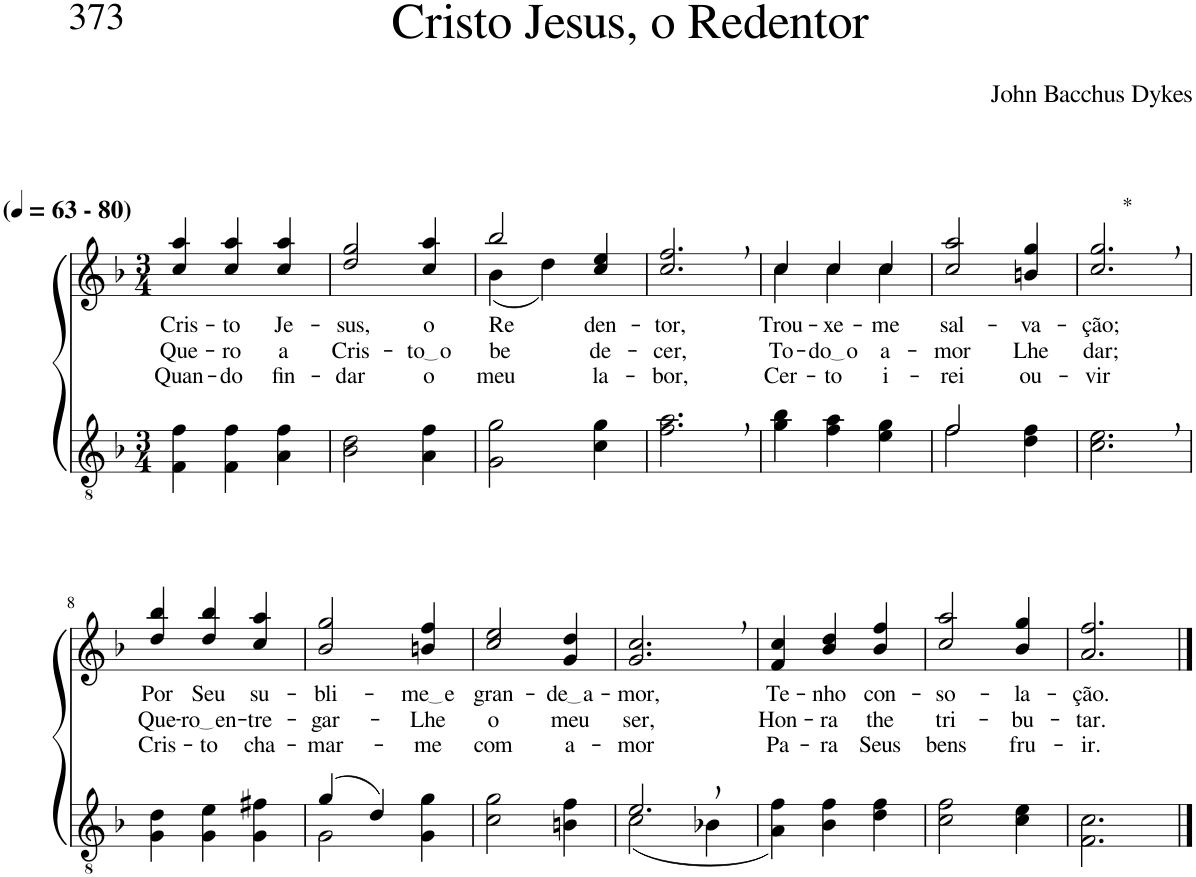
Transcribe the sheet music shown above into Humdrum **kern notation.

**kern	**kern	**text	**text	**text
*part2	*part1	*part1	*part1	*part1
*staff2	*staff1	*staff1	*staff1	*staff1
*I"Parte III e IV	*I"Parte I e II	*	*	*
*clefGv2	*clefG2	*	*	*
*Trd5c9	*Trd5c9	*	*	*
*k[b-]	*k[b-]	*	*	*
*M3/4	*M3/4	*	*	*
*MM63	*MM63	*	*	*
=1	=1	=1	=1	=1
!	!LO:TX:a:B:t=(	!	!	!
!	!LO:TX:a:B:t=- 80)	!	!	!
!	!	!LO:LY:b	!LO:LY:b	!LO:LY:b
4F\ 4f\	4cc/ 4aa/	Cris-	Que-	Quan-
!	!	!LO:LY:b	!LO:LY:b	!LO:LY:b
4F\ 4f\	4cc/ 4aa/	-to	-ro	-do
!	!	!LO:LY:b	!LO:LY:b	!LO:LY:b
4A\ 4f\	4cc/ 4aa/	Je-	a	fin-
=2	=2	=2	=2	=2
!	!	!LO:LY:b	!LO:LY:b	!LO:LY:b
2B-\ 2d\	2dd/ 2gg/	-sus,	Cris-	-dar
!	!	!LO:LY:b	!LO:LY:b	!LO:LY:b
4A\ 4f\	4cc/ 4aa/	o	to o	o
=3	=3	=3	=3	=3
*	*^	*	*	*
!	!	!	!LO:LY:b	!LO:LY:b	!LO:LY:b
2G\ 2g\	2bb-/	(4b-\	Re-	be-	meu
.	.	4dd\)	.	.	.
!	!	!	!LO:LY:b	!LO:LY:b	!LO:LY:b
4c\ 4g\	4cc/ 4ee/	4ryy	-den-	-de-	la-
=4	=4	=4	=4	=4	=4
!	!	!	!LO:LY:b	!LO:LY:b	!LO:LY:b
*	*v	*v	*	*	*
2.f\, 2.a\,	2.cc/, 2.ff/,	-tor,	-cer,	-bor,
=5	=5	=5	=5	=5
!	!	!LO:LY:b	!LO:LY:b	!LO:LY:b
*	*^	*	*	*
4g\ 4b-\	4cc\	4cc/	Trou-	To-	Cer-
!	!	!	!LO:LY:b	!LO:LY:b	!LO:LY:b
4f\ 4a\	4cc\	4cc/	-xe-	do o	-to
!	!	!	!LO:LY:b	!LO:LY:b	!LO:LY:b
4e\ 4g\	4cc\	4cc/	-me	a-	i-
=6	=6	=6	=6	=6	=6
*^	*	*	*	*	*
!	!	!	!	!LO:LY:b	!LO:LY:b	!LO:LY:b
*	*	*v	*v	*	*	*
2f/	2f\	2cc/ 2aa/	sal-	-mor	-rei
!	!	!	!LO:LY:b	!LO:LY:b	!LO:LY:b
4ryy	4d\ 4f\	4bn/ 4gg/	-va-	Lhe	ou-
=7	=7	=7	=7	=7	=7
!	!	!LO:TX:a:t=*	!	!	!
!	!	!	!LO:LY:b	!LO:LY:b	!LO:LY:b
*v	*v	*	*	*	*
2.c\, 2.e\,	2.cc/, 2.gg/,	-ção;	dar;	-vir
!!LO:LB:g=z
=8	=8	=8	=8	=8
!	!	!LO:LY:b	!LO:LY:b	!LO:LY:b
4G\ 4d\	4dd/ 4bb-/	Por	Que-	Cris-
!	!	!LO:LY:b	!LO:LY:b	!LO:LY:b
4G\ 4e\	4dd/ 4bb-/	Seu	ro en	-to
!	!	!LO:LY:b	!LO:LY:b	!LO:LY:b
4G\ 4f#X\	4cc/ 4aa/	su-	-tre-	cha-
=9	=9	=9	=9	=9
*^	*	*	*	*
!	!	!	!LO:LY:b	!LO:LY:b	!LO:LY:b
(4g/	2G\	2b-/ 2gg/	-bli-	-gar-	-mar-
4d/)	.	.	.	.	.
!	!	!	!LO:LY:b	!LO:LY:b	!LO:LY:b
4ryy	4G\ 4g\	4bn/ 4ff/	me e	-Lhe	-me
=10	=10	=10	=10	=10	=10
!	!	!	!LO:LY:b	!LO:LY:b	!LO:LY:b
*v	*v	*	*	*	*
2c\ 2g\	2cc/ 2ee/	gran-	o	com
!	!	!LO:LY:b	!LO:LY:b	!LO:LY:b
4Bn\ 4f\	4g/ 4dd/	de a	meu	a-
=11	=11	=11	=11	=11
*^	*	*	*	*
!	!	!	!LO:LY:b	!LO:LY:b	!LO:LY:b
2.e,/	(2c\	2.g/, 2.cc/,	-mor,	ser,	-mor
.	4B-X\	.	.	.	.
=12	=12	=12	=12	=12	=12
!	!	!	!LO:LY:b	!LO:LY:b	!LO:LY:b
*v	*v	*	*	*	*
4A\ 4f\)	4f/ 4cc/	Te-	Hon-	Pa-
!	!	!LO:LY:b	!LO:LY:b	!LO:LY:b
4B-\ 4f\	4b-/ 4dd/	-nho	-ra	-ra
!	!	!LO:LY:b	!LO:LY:b	!LO:LY:b
4d\ 4f\	4b-/ 4ff/	con-	the	Seus
=13	=13	=13	=13	=13
!	!	!LO:LY:b	!LO:LY:b	!LO:LY:b
2c\ 2f\	2cc/ 2aa/	-so-	tri-	bens
!	!	!LO:LY:b	!LO:LY:b	!LO:LY:b
4c\ 4e\	4b-/ 4gg/	-la-	-bu-	fru-
=14	=14	=14	=14	=14
!	!	!LO:LY:b	!LO:LY:b	!LO:LY:b
2.F\ 2.c\	2.a/ 2.ff/	-ção.	-tar.	-ir.
==	==	==	==	==
*-	*-	*-	*-	*-
